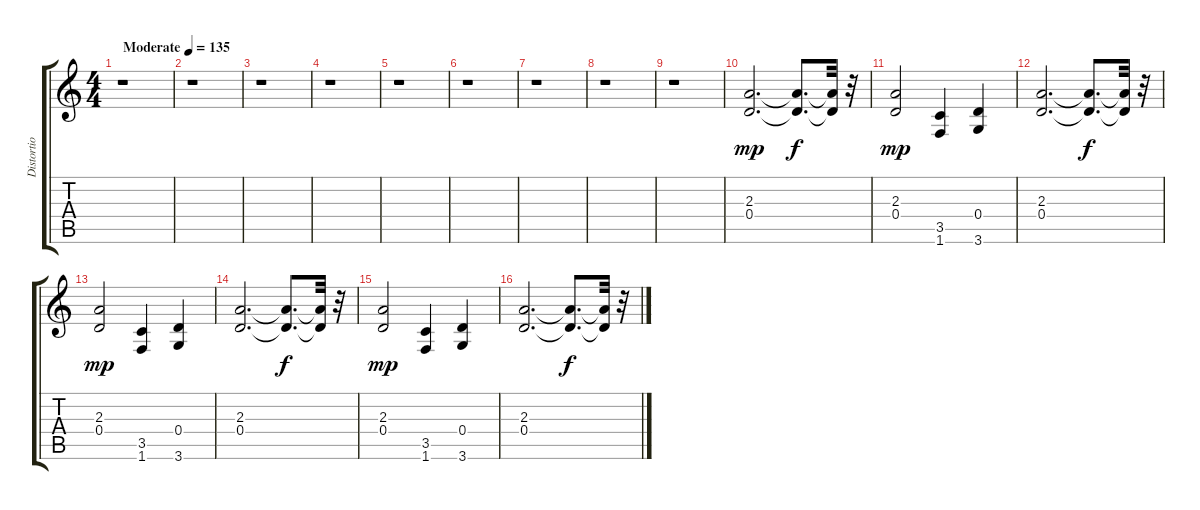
\track ("Distortio" "Distortio") {instrument distortionguitar}
\staff {score tabs}
\tuning (E4 B3 G3 D3 A2 E2) {hide}
\ts (4 4)
\tempo (135 "Moderate")
\clef g2
\ks c
r.1{dy mp instrument distortionguitar} |
r.1 |
r.1 |
r.1 |
r.1 |
r.1 |
r.1 |
r.1 |
r.1 |
(2.3 0.4).2{d} (2.3{t} 0.4{t}).8{d dy f} (2.3{t} 0.4{t}).32 r.32 |
(2.3 0.4).2{dy mp} (3.5 1.6).4 (0.4 3.6).4 |
(2.3 0.4).2{d} (2.3{t} 0.4{t}).8{d dy f} (2.3{t} 0.4{t}).32 r.32 |
(2.3 0.4).2{dy mp} (3.5 1.6).4 (0.4 3.6).4 |
(2.3 0.4).2{d} (2.3{t} 0.4{t}).8{d dy f} (2.3{t} 0.4{t}).32 r.32 |
(2.3 0.4).2{dy mp} (3.5 1.6).4 (0.4 3.6).4 |
(2.3 0.4).2{d} (2.3{t} 0.4{t}).8{d dy f} (2.3{t} 0.4{t}).32 r.32
